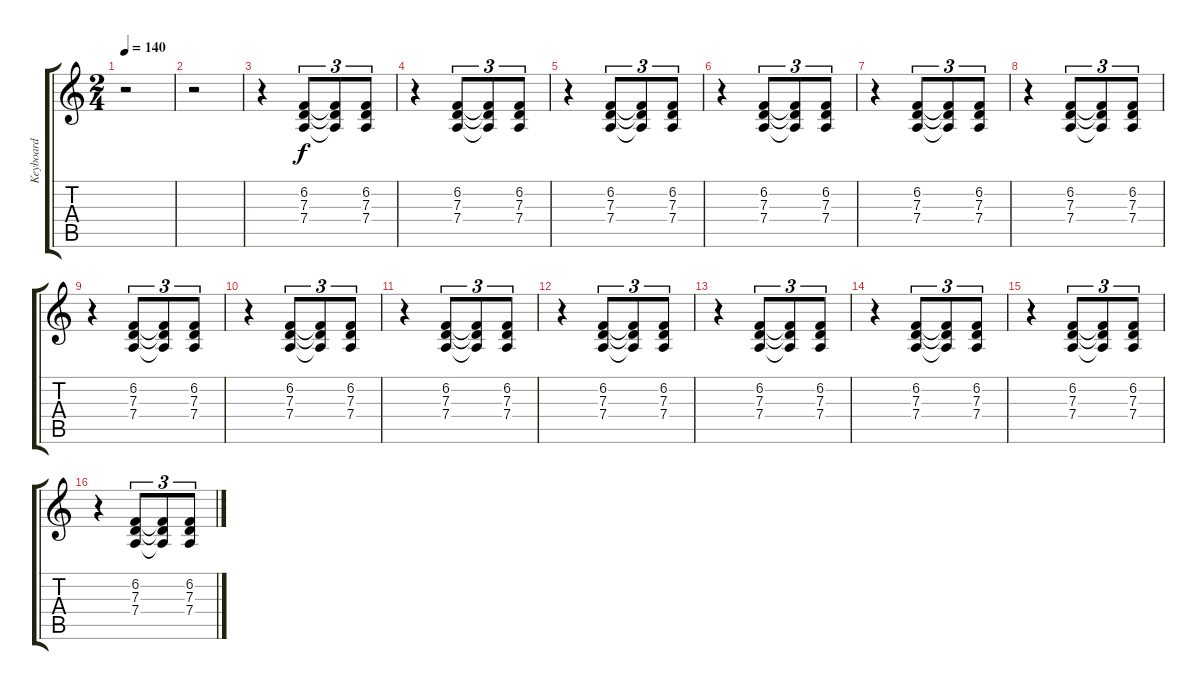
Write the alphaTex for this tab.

\track ("Keyboard" "Keyboard") {instrument lead5charang}
\staff {score tabs}
\tuning (E4 B3 G3 D3 A2 E2) {hide}
\ts (2 4)
\tempo 140
\clef g2
\ks c
r.2{dy f instrument lead5charang} |
r.2 |
r.4 (6.2 7.3 7.4).8{tu (3 2)} (6.2{t} 7.3{t} 7.4{t}).8{tu (3 2)} (6.2 7.3 7.4).8{tu (3 2)} |
r.4 (6.2 7.3 7.4).8{tu (3 2)} (6.2{t} 7.3{t} 7.4{t}).8{tu (3 2)} (6.2 7.3 7.4).8{tu (3 2)} |
r.4 (6.2 7.3 7.4).8{tu (3 2)} (6.2{t} 7.3{t} 7.4{t}).8{tu (3 2)} (6.2 7.3 7.4).8{tu (3 2)} |
r.4 (6.2 7.3 7.4).8{tu (3 2)} (6.2{t} 7.3{t} 7.4{t}).8{tu (3 2)} (6.2 7.3 7.4).8{tu (3 2)} |
r.4 (6.2 7.3 7.4).8{tu (3 2)} (6.2{t} 7.3{t} 7.4{t}).8{tu (3 2)} (6.2 7.3 7.4).8{tu (3 2)} |
r.4 (6.2 7.3 7.4).8{tu (3 2)} (6.2{t} 7.3{t} 7.4{t}).8{tu (3 2)} (6.2 7.3 7.4).8{tu (3 2)} |
r.4 (6.2 7.3 7.4).8{tu (3 2)} (6.2{t} 7.3{t} 7.4{t}).8{tu (3 2)} (6.2 7.3 7.4).8{tu (3 2)} |
r.4 (6.2 7.3 7.4).8{tu (3 2)} (6.2{t} 7.3{t} 7.4{t}).8{tu (3 2)} (6.2 7.3 7.4).8{tu (3 2)} |
r.4 (6.2 7.3 7.4).8{tu (3 2)} (6.2{t} 7.3{t} 7.4{t}).8{tu (3 2)} (6.2 7.3 7.4).8{tu (3 2)} |
r.4 (6.2 7.3 7.4).8{tu (3 2)} (6.2{t} 7.3{t} 7.4{t}).8{tu (3 2)} (6.2 7.3 7.4).8{tu (3 2)} |
r.4 (6.2 7.3 7.4).8{tu (3 2)} (6.2{t} 7.3{t} 7.4{t}).8{tu (3 2)} (6.2 7.3 7.4).8{tu (3 2)} |
r.4 (6.2 7.3 7.4).8{tu (3 2)} (6.2{t} 7.3{t} 7.4{t}).8{tu (3 2)} (6.2 7.3 7.4).8{tu (3 2)} |
r.4 (6.2 7.3 7.4).8{tu (3 2)} (6.2{t} 7.3{t} 7.4{t}).8{tu (3 2)} (6.2 7.3 7.4).8{tu (3 2)} |
r.4 (6.2 7.3 7.4).8{tu (3 2)} (6.2{t} 7.3{t} 7.4{t}).8{tu (3 2)} (6.2 7.3 7.4).8{tu (3 2)}
